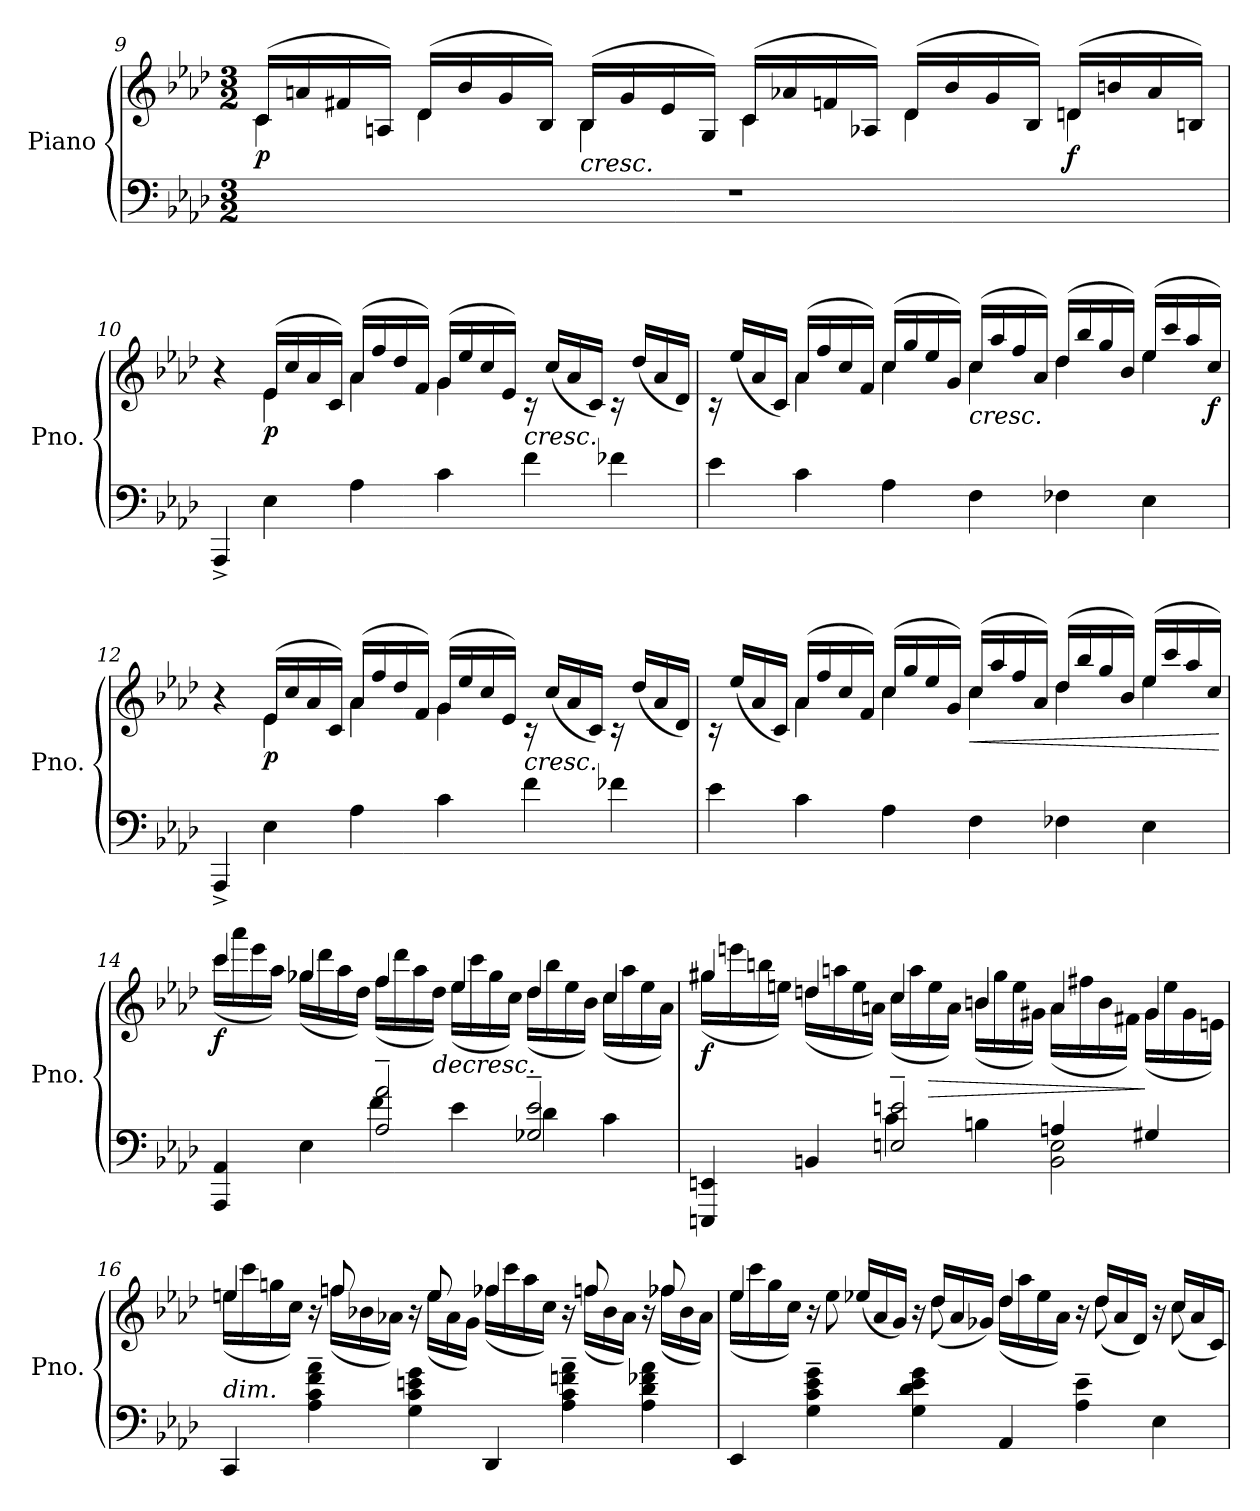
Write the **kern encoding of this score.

**kern	**kern	**dynam
*part1	*part1	*part1
*staff2	*staff1	*staff1/2
*I"Piano	*	*
*I'Pno.	*	*
*clefF4	*clefG2	*
*k[b-e-a-d-]	*k[b-e-a-d-]	*
*M3/2	*M3/2	*
=9	=9	=9
*	*^	*
!	!	!	!LO:DY:b
1.r	(16c/LL	4c\	p
.	16an/	.	.
.	16f#X/	.	.
.	16An/JJ)	.	.
.	(16d-/LL	4d-\	.
.	16b-/	.	.
.	16g/	.	.
.	16B-/JJ)	.	.
!	!	!	!LO:HP:b
.	(16B-/LL	4B-\	<
.	16g/	.	.
.	16e-/	.	.
.	16G/JJ)	.	.
.	(16c/LL	4c\	.
.	16a-X/	.	.
.	16fn/	.	.
.	16A-X/JJ)	.	.
.	(16d-/LL	4d-\	.
.	16b-/	.	.
.	16g/	.	.
.	16B-/JJ)	.	.
!	!	!	!LO:DY:b
.	(16dn/LL	4d\	f
.	16bn/	.	.
.	16a-/	.	.
.	16Bn/JJ)	.	.
!!LO:LB:g=z	!!
=10	=10	=10	=10
4AAA-^/	4r	4ryy	.
!	!	!	!LO:DY:b
4E-\	(16e-/LL	4e-\	p
.	16cc/	.	.
.	16a-/	.	.
.	16c/JJ)	.	.
4A-\	(16a-/LL	4a-\	.
.	16ff/	.	.
.	16dd-/	.	.
.	16f/JJ)	.	.
4c\	(16g/LL	4g\	.
.	16ee-/	.	.
.	16cc/	.	.
.	16e-/JJ)	.	.
!LO:TX:a:i:t=cresc.	!	!	!
4f\	16rc	2ryy	.
.	(16cc/LL	.	.
.	16a-/	.	.
.	16c/JJ)	.	.
4f-X\	16rc	.	.
.	(16dd-/LL	.	.
.	16a-/	.	.
.	16d-/JJ)	.	.
=11	=11	=11	=11
4e-\	16rc	4ryy	.
.	(16ee-/LL	.	.
.	16a-/	.	.
.	16c/JJ)	.	.
4c\	(16a-/LL	4a-\	.
.	16ff/	.	.
.	16cc/	.	.
.	16f/JJ)	.	.
4A-\	(16cc/LL	4cc\	.
.	16gg/	.	.
.	16ee-/	.	.
.	16g/JJ)	.	.
!	!	!	!LO:HP:b
4F\	(16cc/LL	4cc\	<
.	16aa-/	.	.
.	16ff/	.	.
.	16a-/JJ)	.	.
4F-X\	(16dd-/LL	4dd-\	.
.	16bb-/	.	.
.	16gg/	.	.
.	16b-/JJ)	.	.
4E-\	(16ee-/LL	4ee-\	.
.	16ccc/	.	.
.	16aa-/	.	.
!	!	!	!LO:DY:b
.	16cc/JJ)	.	f
*	*v	*v	*
.	.	[
!!LO:LB:g=z
=12	=12	=12
*	*^	*
4AAA-^/	4r	4ryy	.
!	!	!	!LO:DY:b
4E-\	(16e-/LL	4e-\	p
.	16cc/	.	.
.	16a-/	.	.
.	16c/JJ)	.	.
4A-\	(16a-/LL	4a-\	.
.	16ff/	.	.
.	16dd-/	.	.
.	16f/JJ)	.	.
4c\	(16g/LL	4g\	.
.	16ee-/	.	.
.	16cc/	.	.
.	16e-/JJ)	.	.
!LO:TX:a:i:t=cresc.	!	!	!
4f\	16rc	2ryy	.
.	(16cc/LL	.	.
.	16a-/	.	.
.	16c/JJ)	.	.
4f-X\	16rc	.	.
.	(16dd-/LL	.	.
.	16a-/	.	.
.	16d-/JJ)	.	.
=13	=13	=13	=13
4e-\	16rc	4ryy	.
.	(16ee-/LL	.	.
.	16a-/	.	.
.	16c/JJ)	.	.
4c\	(16a-/LL	4a-\	.
.	16ff/	.	.
.	16cc/	.	.
.	16f/JJ)	.	.
4A-\	(16cc/LL	4cc\	.
.	16gg/	.	.
.	16ee-/	.	.
.	16g/JJ)	.	.
!	!	!	!LO:HP:b
4F\	(16cc/LL	4cc\	<
.	16aa-/	.	.
.	16ff/	.	.
.	16a-/JJ)	.	.
4F-X\	(16dd-/LL	4dd-\	.
.	16bb-/	.	.
.	16gg/	.	.
.	16b-/JJ)	.	.
4E-\	(16ee-/LL	4ee-\	.
.	16ccc/	.	.
.	16aa-/	.	.
.	16cc/JJ)	.	.
*	*v	*v	*
.	.	[
!!LO:LB:g=z
=14	=14	=14
*^	*^	*
!	!	!	!	!LO:DY:b
4AAA-/ 4AA-/	2ryy	4ccc/	(>16ccc\LL	f
.	.	.	16aaa-\	.
.	.	.	16eee-\	.
.	.	.	16aa-\JJ)	.
4E-\	.	4gg-X/	(>16gg-\LL	.
.	.	.	16ddd-\	.
.	.	.	16aa-\	.
.	.	.	16dd-\JJ)	.
2A-/~ 2a-/~	4f\	4ff/	(>16ff\LL	.
.	.	.	16ddd-\	.
.	.	.	16aa-\	.
!	!	!	!	!LO:HP:b
.	.	.	16dd-\JJ)	>
.	4e-\	4ee-/	(>16ee-\LL	.
.	.	.	16ccc\	.
.	.	.	16gg-\	.
.	.	.	16cc\JJ)	.
2G-X/~ 2e-/~	4d-\	4dd-/	(>16dd-\LL	.
.	.	.	16bb-\	.
.	.	.	16ee-\	.
.	.	.	16b-\JJ)	.
.	4c\	4cc/	(>16cc\LL	[
.	.	.	16aa-\	.
.	.	.	16ee-\	.
.	.	.	16a-\JJ)	.
=15	=15	=15	=15	=15
!	!	!	!	!LO:DY:b
4EEEn/ 4EEn/	2ryy	4gg#X/	(>16gg#\LL	f
.	.	.	16eeen\	.
.	.	.	16bbn\	.
.	.	.	16een\JJ)	.
4BBn/	.	4ddn/	(>16dd\LL	.
.	.	.	16aan\	.
.	.	.	16ee\	.
.	.	.	16an\JJ)	.
2En/~ 2en/~	4c\	4cc/	(>16cc\LL	.
.	.	.	16aa\	.
!	!	!	!	!LO:HP:b
.	.	.	16ee\	>
.	.	.	16a\JJ)	.
.	4Bn\	4bn/	(>16b\LL	.
.	.	.	16gg#\	.
.	.	.	16ee\	.
.	.	.	16g#X\JJ)	.
4An/	2BB\ 2E\	4a/	(>16a\LL	.
.	.	.	16ff#X\	.
.	.	.	16b\	.
.	.	.	16f#X\JJ)	.
4G#X/	.	4g#/	(>16g#\LL	]
.	.	.	16ee\	.
.	.	.	16g#\	.
.	.	.	16en\JJ)	.
*v	*v	*	*	*
!!LO:LB:g=z	!!
=16	=16	=16	=16
!LO:TX:a:i:t=dim.	!	!	!
4CC/	4een/	(>16ee\LL	.
.	.	16ccc\	.
.	.	16ggn\	.
.	.	16cc\JJ)	.
4A-\~ 4c\~ 4f\~ 4a-\~	16r	16ryy	.
.	8ffn/	(>16ff\LL	.
.	.	16b-X\	.
.	16ryy	16a-X\JJ)	.
4G\ 4c\ 4en\ 4g\	16r	16ryy	.
.	8ee/	(>16ee\LL	.
.	.	16a-\	.
.	16ryy	16g\JJ)	.
4DD-/	4ff-X/	(>16ff-\LL	.
.	.	16ccc\	.
.	.	16aa-\	.
.	.	16cc\JJ)	.
4A-\~ 4c\~ 4fn\~ 4a-\~	16r	16ryy	.
.	8ffn/	(>16ff\LL	.
.	.	16b-\	.
.	16ryy	16a-\JJ)	.
4A-\ 4d-\ 4f-X\ 4a-\	16r	16ryy	.
.	8ff-X/	(>16ff-\LL	.
.	.	16b-\	.
.	16ryy	16a-\JJ)	.
=17	=17	=17	=17
4EE-/	4ee-/	(>16ee-\LL	.
.	.	16ccc\	.
.	.	16gg\	.
.	.	16cc\JJ)	.
4G\~ 4c\~ 4e-\~ 4g\~	16r	16ryy	.
.	8ee-\	(16ee-X/LL	.
.	.	16a-/	.
.	16ryy	16g/JJ)	.
4G\ 4d-\ 4e-\ 4g\	16r	16ryy	.
.	8dd-\	(16dd-/LL	.
.	.	16a-/	.
.	16ryy	16g-X/JJ)	.
4AA-/	4dd-/	(>16dd-\LL	.
.	.	16aa-\	.
.	.	16ee-\	.
.	.	16a-\JJ)	.
4A-\~ 4e-\~	16r	16ryy	.
.	8dd-\	(16dd-/LL	.
.	.	16a-/	.
.	16ryy	16d-/JJ)	.
4E-\	16r	16ryy	.
.	8cc\	(16cc/LL	.
.	.	16a-/	.
.	16ryy	16c/JJ)	.
*	*v	*v	*
.	.	]
=	=	=
*-	*-	*-
